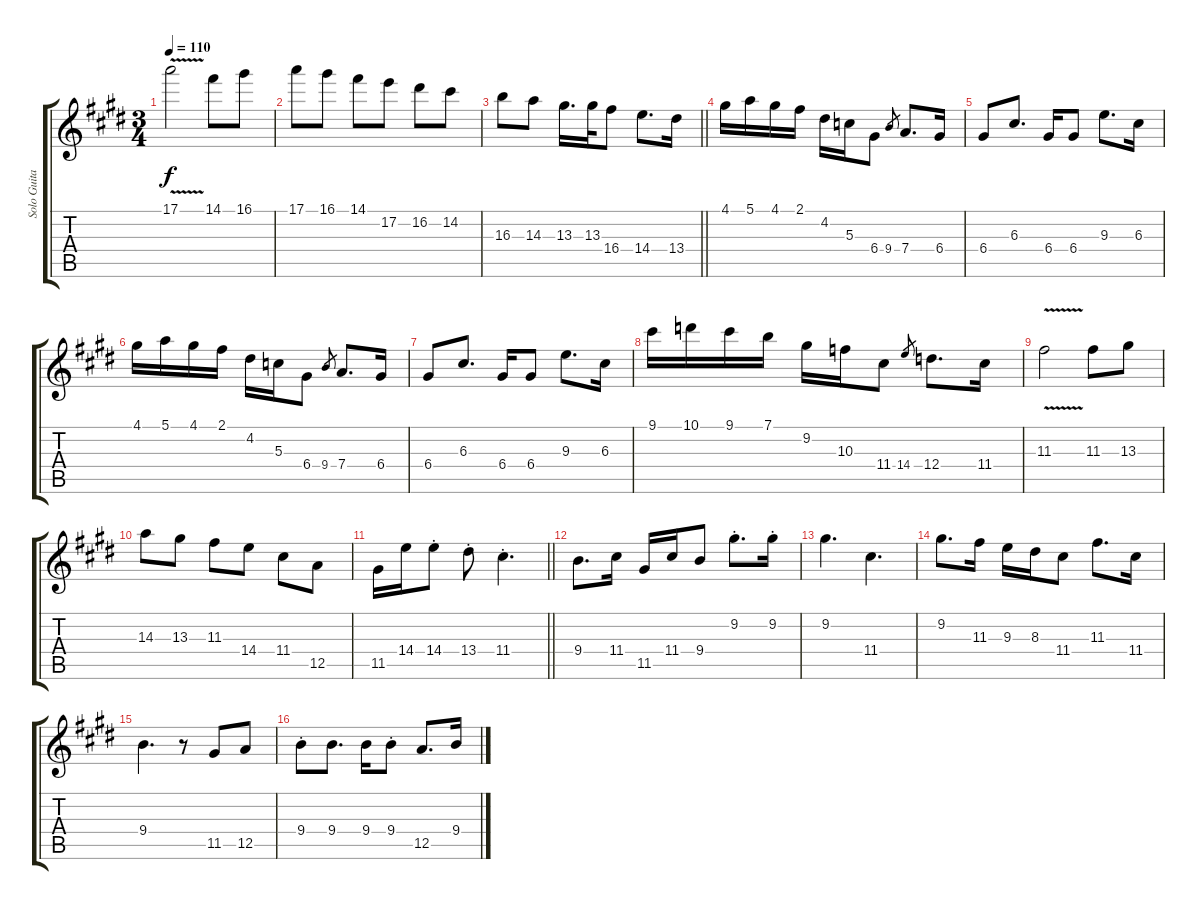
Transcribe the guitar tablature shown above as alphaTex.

\track ("Solo Guitar 1" "Solo Guita") {instrument overdrivenguitar}
\staff {score tabs}
\tuning (E4 B3 G3 D3 A2 E2) {hide}
\ts (3 4)
\tempo 110
\clef g2
\ks c#minor
17.1{v}.2{dy f} 14.1.8 16.1.8 |
17.1.8 16.1.8 14.1.8 17.2.8 16.2.8 14.2.8 |
\barLineRight lightlight
16.3.8 14.3.8 13.3.16{d} 13.3.32 16.4.8 14.4.8{d} 13.4.16 |
4.1.16 5.1.16 4.1.16 2.1.16 4.2.16 5.3.16 6.4.8 9.4.8{gr} 7.4.8{d} 6.4.16 |
6.4.8 6.3.8{d} 6.4.16 6.4.8 9.3.8{d} 6.3.16 |
4.1.16 5.1.16 4.1.16 2.1.16 4.2.16 5.3.16 6.4.8 9.4.8{gr} 7.4.8{d} 6.4.16 |
6.4.8 6.3.8{d} 6.4.16 6.4.8 9.3.8{d} 6.3.16 |
9.1.16 10.1.16 9.1.16 7.1.16 9.2.16 10.3.16 11.4.8 14.4.8{gr} 12.4.8{d} 11.4.16 |
11.3{v}.2 11.3.8 13.3.8 |
14.3.8 13.3.8 11.3.8 14.4.8 11.4.8 12.5.8 |
\barLineRight lightlight
11.5.16 14.4.16 14.4{st}.8 13.4{st}.8 11.4{st}.4{d} |
\ks e
9.4.8{d} 11.4.16 11.5.16 11.4.16 9.4.8 9.2{st}.8{d} 9.2{st}.16 |
\ks c#minor
9.2.4{d} 11.4.4{d} |
9.2.8{d} 11.3.16 9.3.16 8.3.16 11.4.8 11.3.8{d} 11.4.16 |
9.4.4{d} r.8 11.5.8 12.5.8 |
\ks e
9.4{st}.8 9.4.8{d} 9.4.16 9.4{st}.8 12.5.8{d} 9.4.16
